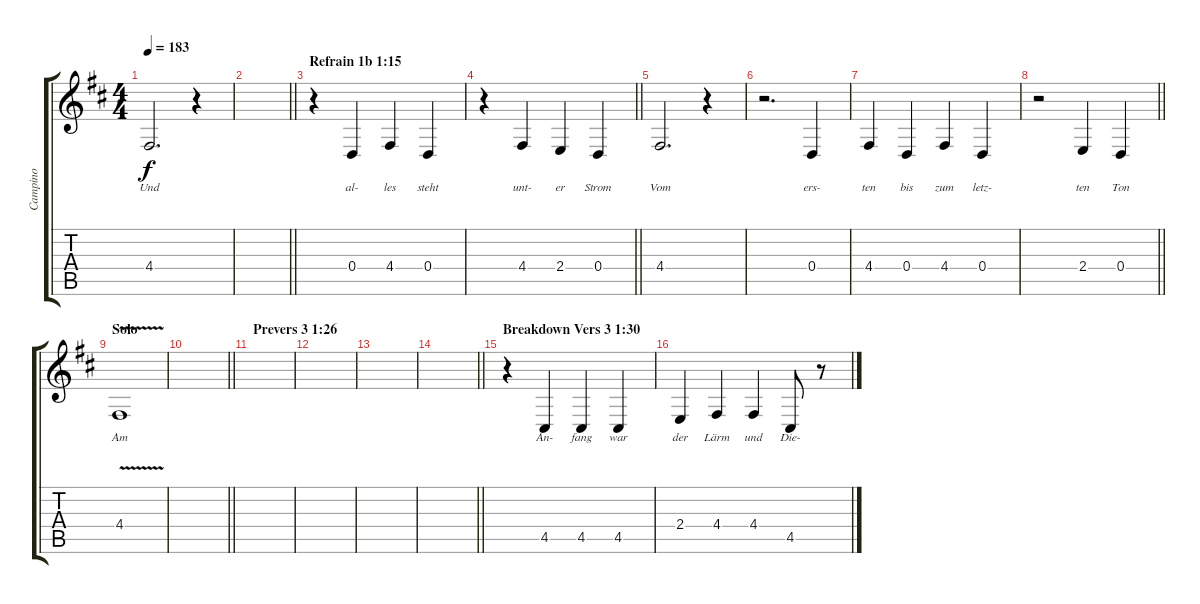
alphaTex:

\track ("Campino" "Campino") {instrument flute}
\staff {score tabs}
\tuning (E4 B3 G3 D3 A2 E2) {hide}
\ts (4 4)
\tempo 183
\clef g2
\ks d
4.4.2{d lyrics (0 "Und") lyrics (1 "") lyrics (2 "") lyrics (3 "") lyrics (4 "") dy f} r.4 |
\barLineRight lightlight
|
\section ("" "Refrain 1b 1:15")
r.4 0.4.4{lyrics (0 "al-") lyrics (1 "") lyrics (2 "") lyrics (3 "") lyrics (4 "")} 4.4.4{lyrics (0 "les") lyrics (1 "") lyrics (2 "") lyrics (3 "") lyrics (4 "")} 0.4.4{lyrics (0 "steht") lyrics (1 "") lyrics (2 "") lyrics (3 "") lyrics (4 "")} |
\barLineRight lightlight
r.4 4.4.4{lyrics (0 "unt-") lyrics (1 "") lyrics (2 "") lyrics (3 "") lyrics (4 "")} 2.4.4{lyrics (0 "er") lyrics (1 "") lyrics (2 "") lyrics (3 "") lyrics (4 "")} 0.4.4{lyrics (0 "Strom") lyrics (1 "") lyrics (2 "") lyrics (3 "") lyrics (4 "")} |
4.4.2{d lyrics (0 "Vom") lyrics (1 "") lyrics (2 "") lyrics (3 "") lyrics (4 "")} r.4 |
r.2{d} 0.4.4{lyrics (0 "ers-") lyrics (1 "") lyrics (2 "") lyrics (3 "") lyrics (4 "")} |
4.4.4{lyrics (0 "ten") lyrics (1 "") lyrics (2 "") lyrics (3 "") lyrics (4 "")} 0.4.4{lyrics (0 "bis") lyrics (1 "") lyrics (2 "") lyrics (3 "") lyrics (4 "")} 4.4.4{lyrics (0 "zum") lyrics (1 "") lyrics (2 "") lyrics (3 "") lyrics (4 "")} 0.4.4{lyrics (0 "letz-") lyrics (1 "") lyrics (2 "") lyrics (3 "") lyrics (4 "")} |
\barLineRight lightlight
r.2 2.4.4{lyrics (0 "ten") lyrics (1 "") lyrics (2 "") lyrics (3 "") lyrics (4 "")} 0.4.4{lyrics (0 "Ton") lyrics (1 "") lyrics (2 "") lyrics (3 "") lyrics (4 "")} |
\section ("" "Solo")
4.4{v}.1{lyrics (0 "Am") lyrics (1 "") lyrics (2 "") lyrics (3 "") lyrics (4 "")} |
\barLineRight lightlight
|
\section ("" "Prevers 3 1:26")
|
|
|
\barLineRight lightlight
|
\section ("" "Breakdown Vers 3 1:30")
r.4 4.5.4{lyrics (0 "An-") lyrics (1 "") lyrics (2 "") lyrics (3 "") lyrics (4 "")} 4.5.4{lyrics (0 "fang") lyrics (1 "") lyrics (2 "") lyrics (3 "") lyrics (4 "")} 4.5.4{lyrics (0 "war") lyrics (1 "") lyrics (2 "") lyrics (3 "") lyrics (4 "")} |
2.4.4{lyrics (0 "der") lyrics (1 "") lyrics (2 "") lyrics (3 "") lyrics (4 "")} 4.4.4{lyrics (0 "Lärm") lyrics (1 "") lyrics (2 "") lyrics (3 "") lyrics (4 "")} 4.4.4{lyrics (0 "und") lyrics (1 "") lyrics (2 "") lyrics (3 "") lyrics (4 "")} 4.5.8{lyrics (0 "Die-") lyrics (1 "") lyrics (2 "") lyrics (3 "") lyrics (4 "")} r.8
